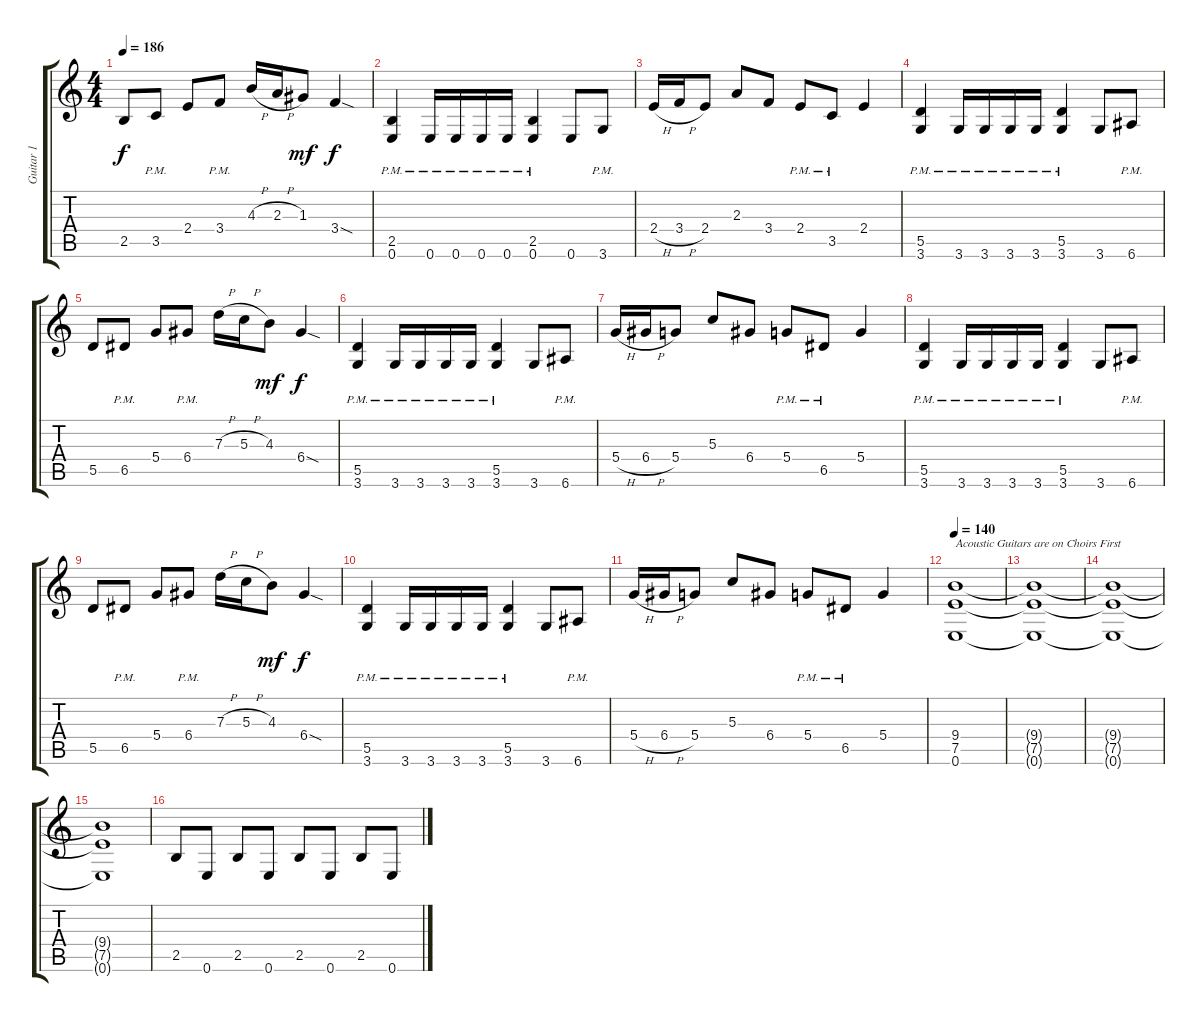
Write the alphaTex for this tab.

\track ("Guitar 1" "Guitar 1") {instrument distortionguitar}
\staff {score tabs}
\tuning (E4 B3 G3 D3 A2 E2) {hide}
\ts (4 4)
\tempo 186
\clef g2
\ks c
2.5.8{dy f} 3.5{pm}.8 2.4.8 3.4{pm}.8 4.3{h}.16 2.3{h}.16 1.3.8{dy mf} 3.4{sod}.4{dy f} |
(2.5{pm} 0.6{pm}).4 0.6{pm}.16 0.6{pm}.16 0.6{pm}.16 0.6{pm}.16 (2.5{pm} 0.6{pm}).4 0.6.8 3.6{pm}.8 |
2.4{h}.16 3.4{h}.16 2.4.8 2.3.8 3.4.8 2.4{pm}.8 3.5{pm}.8 2.4.4 |
(5.5{pm} 3.6{pm}).4 3.6{pm}.16 3.6{pm}.16 3.6{pm}.16 3.6{pm}.16 (5.5{pm} 3.6{pm}).4 3.6.8 6.6{pm}.8 |
5.5.8 6.5{pm}.8 5.4.8 6.4{pm}.8 7.3{h}.16 5.3{h}.16 4.3.8{dy mf} 6.4{sod}.4{dy f} |
(5.5{pm} 3.6{pm}).4 3.6{pm}.16 3.6{pm}.16 3.6{pm}.16 3.6{pm}.16 (5.5{pm} 3.6{pm}).4 3.6.8 6.6{pm}.8 |
5.4{h}.16 6.4{h}.16 5.4.8 5.3.8 6.4.8 5.4{pm}.8 6.5{pm}.8 5.4.4 |
(5.5{pm} 3.6{pm}).4 3.6{pm}.16 3.6{pm}.16 3.6{pm}.16 3.6{pm}.16 (5.5{pm} 3.6{pm}).4 3.6.8 6.6{pm}.8 |
5.5.8 6.5{pm}.8 5.4.8 6.4{pm}.8 7.3{h}.16 5.3{h}.16 4.3.8{dy mf} 6.4{sod}.4{dy f} |
(5.5{pm} 3.6{pm}).4 3.6{pm}.16 3.6{pm}.16 3.6{pm}.16 3.6{pm}.16 (5.5{pm} 3.6{pm}).4 3.6.8 6.6{pm}.8 |
5.4{h}.16 6.4{h}.16 5.4.8 5.3.8 6.4.8 5.4{pm}.8 6.5{pm}.8 5.4.4 |
\tempo 140
(9.4 7.5 0.6).1{txt "Acoustic Guitars are on Choirs First" volume 1} |
(9.4{t} 7.5{t} 0.6{t}).1 |
(9.4{t} 7.5{t} 0.6{t}).1 |
(9.4{t} 7.5{t} 0.6{t}).1 |
2.5.8{volume 10 instrument acousticguitarsteel} 0.6.8 2.5.8 0.6.8 2.5.8 0.6.8 2.5.8 0.6.8
